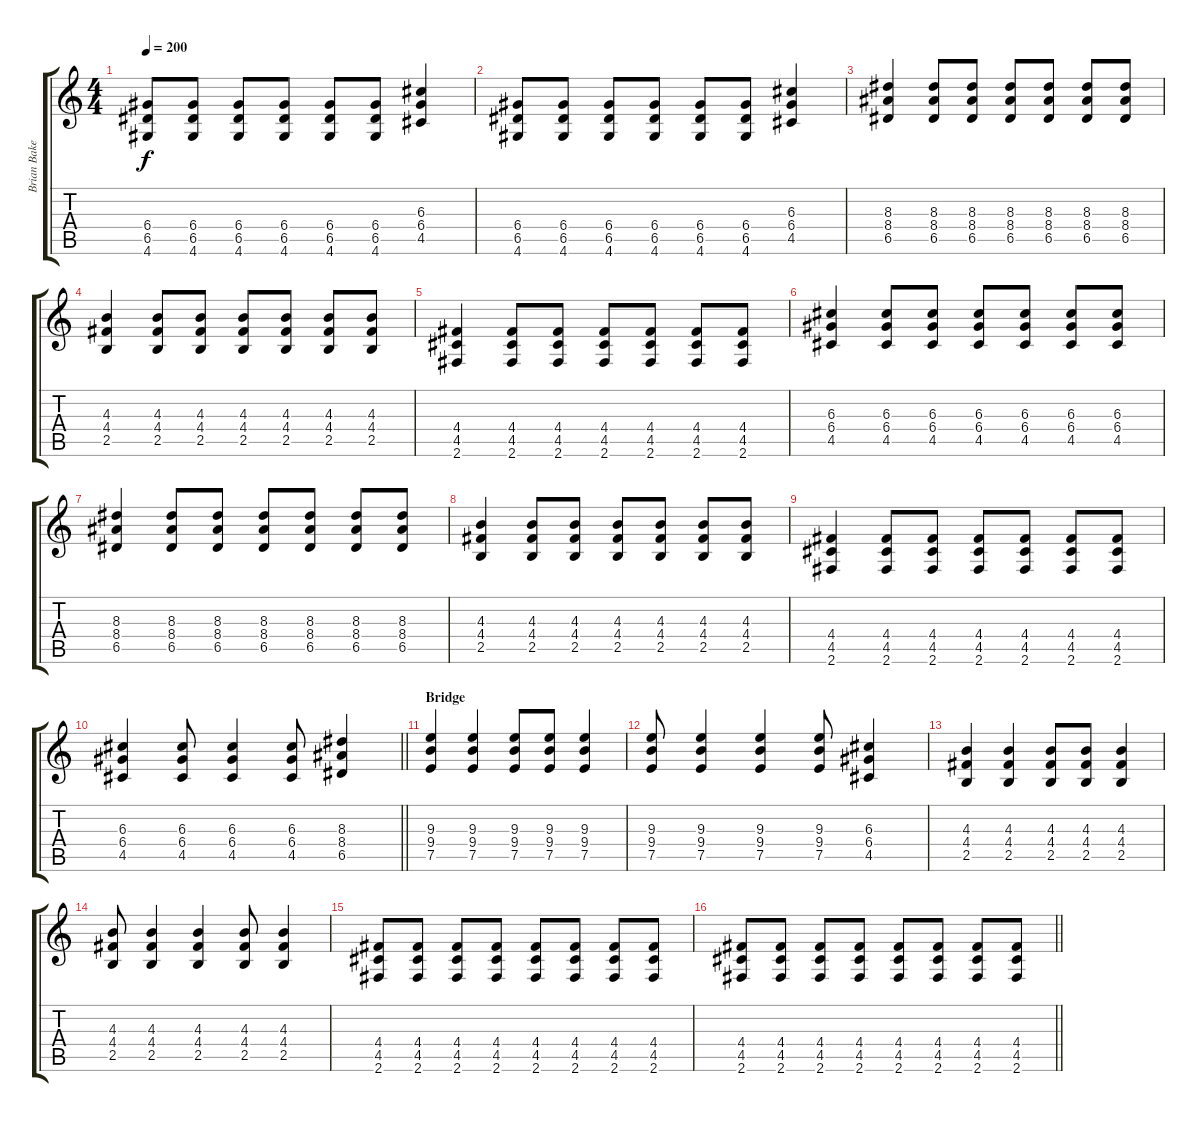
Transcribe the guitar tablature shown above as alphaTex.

\track ("Brian Baker" "Brian Bake") {instrument overdrivenguitar}
\staff {score tabs}
\tuning (E4 B3 G3 D3 A2 E2) {hide}
\ts (4 4)
\tempo 200
\clef g2
\ks c
(6.4 6.5 4.6).8{dy f} (6.4 6.5 4.6).8 (6.4 6.5 4.6).8 (6.4 6.5 4.6).8 (6.4 6.5 4.6).8 (6.4 6.5 4.6).8 (6.3 6.4 4.5).4 |
(6.4 6.5 4.6).8 (6.4 6.5 4.6).8 (6.4 6.5 4.6).8 (6.4 6.5 4.6).8 (6.4 6.5 4.6).8 (6.4 6.5 4.6).8 (6.3 6.4 4.5).4 |
(8.3 8.4 6.5).4 (8.3 8.4 6.5).8 (8.3 8.4 6.5).8 (8.3 8.4 6.5).8 (8.3 8.4 6.5).8 (8.3 8.4 6.5).8 (8.3 8.4 6.5).8 |
(4.3 4.4 2.5).4 (4.3 4.4 2.5).8 (4.3 4.4 2.5).8 (4.3 4.4 2.5).8 (4.3 4.4 2.5).8 (4.3 4.4 2.5).8 (4.3 4.4 2.5).8 |
(4.4 4.5 2.6).4 (4.4 4.5 2.6).8 (4.4 4.5 2.6).8 (4.4 4.5 2.6).8 (4.4 4.5 2.6).8 (4.4 4.5 2.6).8 (4.4 4.5 2.6).8 |
(6.3 6.4 4.5).4 (6.3 6.4 4.5).8 (6.3 6.4 4.5).8 (6.3 6.4 4.5).8 (6.3 6.4 4.5).8 (6.3 6.4 4.5).8 (6.3 6.4 4.5).8 |
(8.3 8.4 6.5).4 (8.3 8.4 6.5).8 (8.3 8.4 6.5).8 (8.3 8.4 6.5).8 (8.3 8.4 6.5).8 (8.3 8.4 6.5).8 (8.3 8.4 6.5).8 |
(4.3 4.4 2.5).4 (4.3 4.4 2.5).8 (4.3 4.4 2.5).8 (4.3 4.4 2.5).8 (4.3 4.4 2.5).8 (4.3 4.4 2.5).8 (4.3 4.4 2.5).8 |
(4.4 4.5 2.6).4 (4.4 4.5 2.6).8 (4.4 4.5 2.6).8 (4.4 4.5 2.6).8 (4.4 4.5 2.6).8 (4.4 4.5 2.6).8 (4.4 4.5 2.6).8 |
\barLineRight lightlight
(6.3 6.4 4.5).4 (6.3 6.4 4.5).8 (6.3 6.4 4.5).4 (6.3 6.4 4.5).8 (8.3 8.4 6.5).4 |
\section ("" "Bridge")
(9.3 9.4 7.5).4 (9.3 9.4 7.5).4 (9.3 9.4 7.5).8 (9.3 9.4 7.5).8 (9.3 9.4 7.5).4 |
(9.3 9.4 7.5).8 (9.3 9.4 7.5).4 (9.3 9.4 7.5).4 (9.3 9.4 7.5).8 (6.3 6.4 4.5).4 |
(4.3 4.4 2.5).4 (4.3 4.4 2.5).4 (4.3 4.4 2.5).8 (4.3 4.4 2.5).8 (4.3 4.4 2.5).4 |
(4.3 4.4 2.5).8 (4.3 4.4 2.5).4 (4.3 4.4 2.5).4 (4.3 4.4 2.5).8 (4.3 4.4 2.5).4 |
(4.4 4.5 2.6).8 (4.4 4.5 2.6).8 (4.4 4.5 2.6).8 (4.4 4.5 2.6).8 (4.4 4.5 2.6).8 (4.4 4.5 2.6).8 (4.4 4.5 2.6).8 (4.4 4.5 2.6).8 |
\barLineRight lightlight
(4.4 4.5 2.6).8 (4.4 4.5 2.6).8 (4.4 4.5 2.6).8 (4.4 4.5 2.6).8 (4.4 4.5 2.6).8 (4.4 4.5 2.6).8 (4.4 4.5 2.6).8 (4.4 4.5 2.6).8
